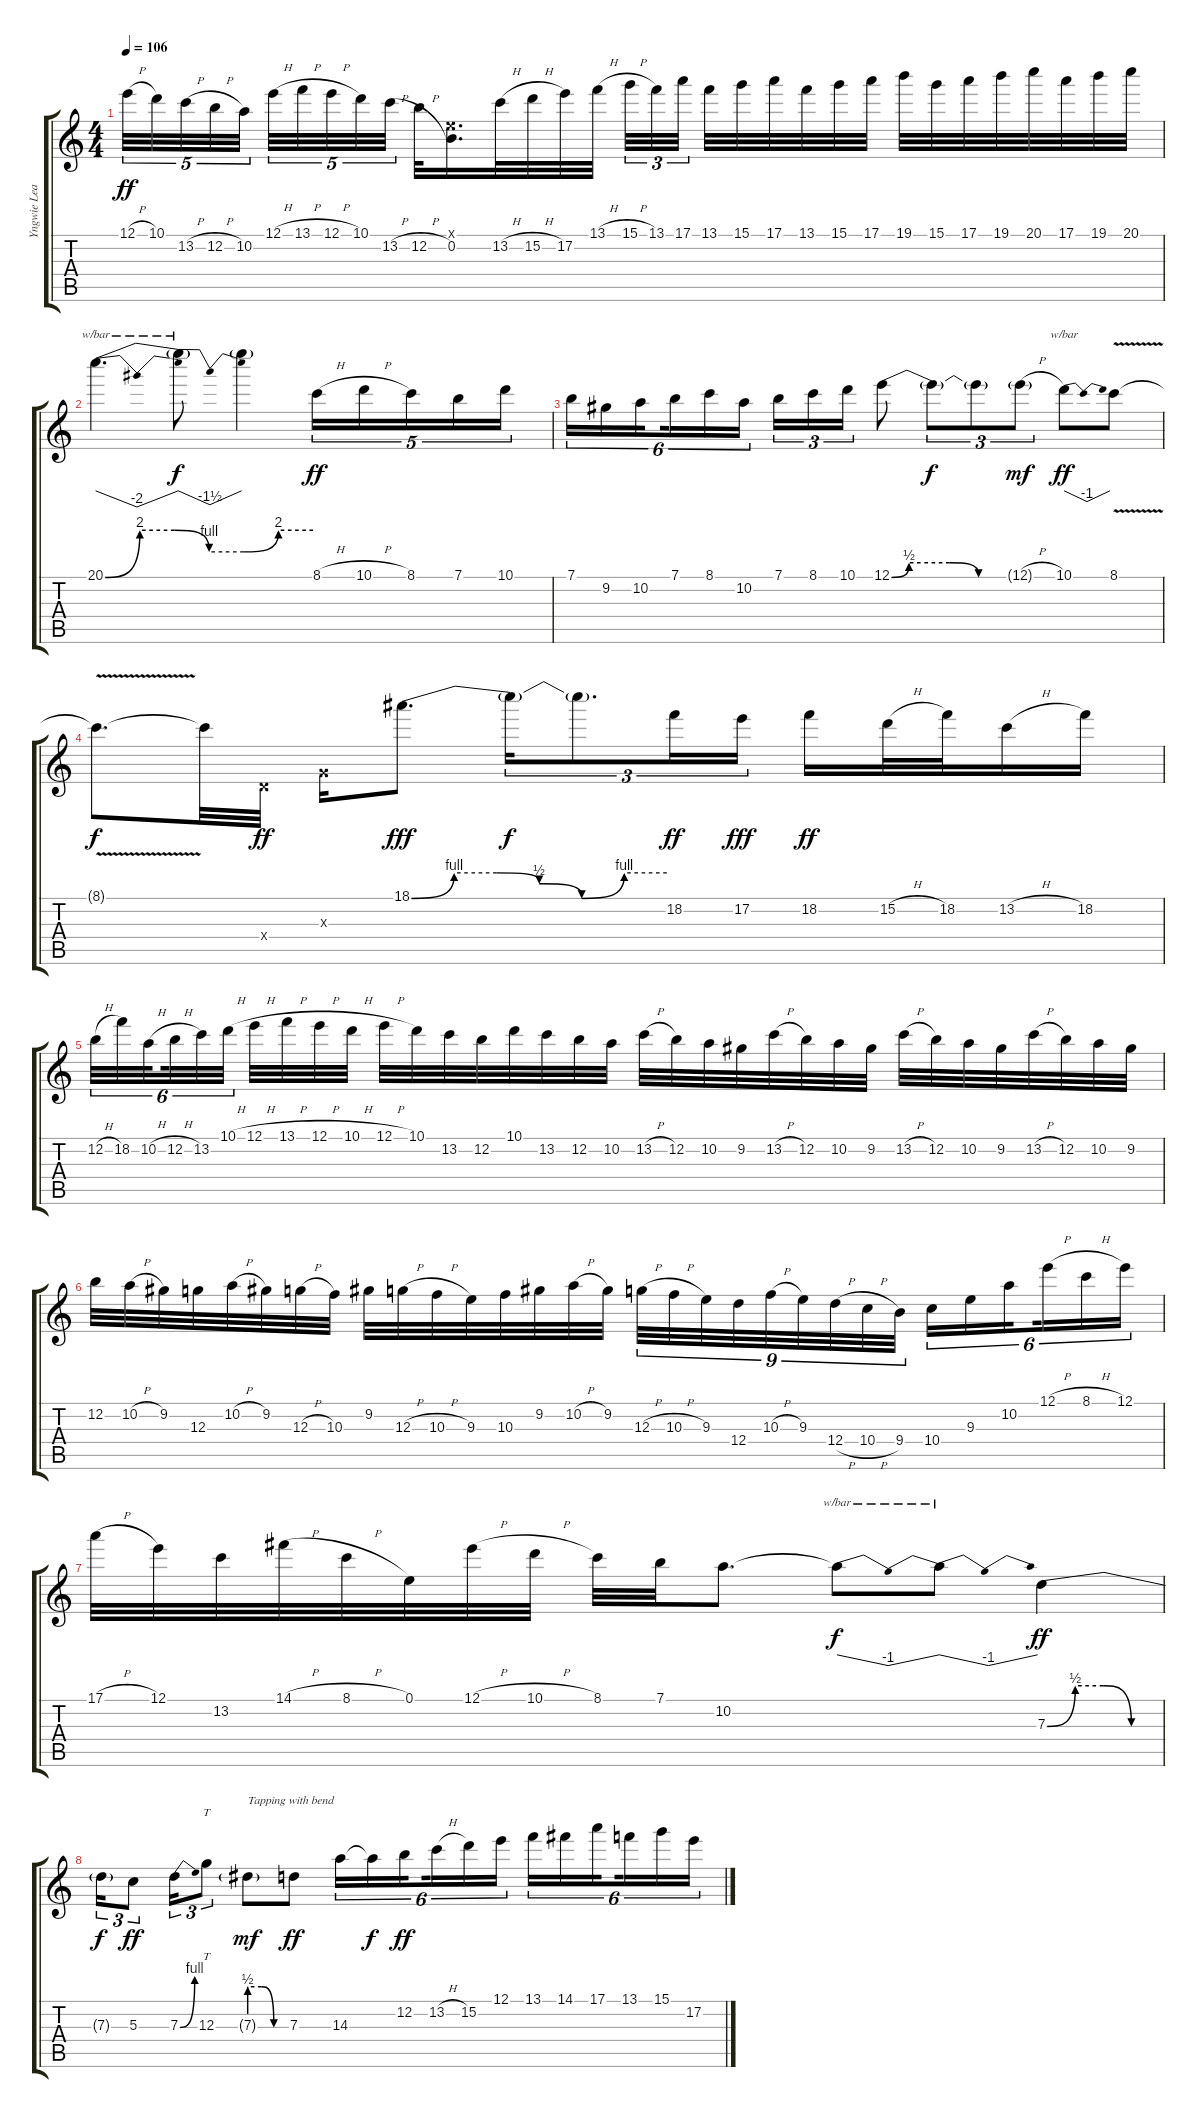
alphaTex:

\track ("Yngwie Lead" "Yngwie Lea") {instrument overdrivenguitar}
\staff {score tabs}
\tuning (E4 B3 G3 D3 A2 E2) {hide}
\ts (4 4)
\tempo 106
\clef g2
\ks c
12.1{h}.32{tu (5 4) dy ff} 10.1.32{tu (5 4)} 13.2{h}.32{tu (5 4)} 12.2{h}.32{tu (5 4)} 10.2.32{tu (5 4) beam splitsecondary} 12.1{h}.32{tu (5 4)} 13.1{h}.32{tu (5 4)} 12.1{h}.32{tu (5 4)} 10.1.32{tu (5 4)} 13.2{h}.32{tu (5 4)} 12.2{h}.32 (0.1{x} 0.2).16{d} 13.2{h}.32 15.2{h}.32 17.2.32 13.1{h}.32 15.1{h}.32{tu (3 2)} 13.1.32{tu (3 2)} 17.1.32{tu (3 2) beam splitsecondary} 13.1.32 15.1.32 17.1.32 13.1.32 15.1.32 17.1.32 19.1.32 15.1.32 17.1.32 19.1.32 20.1.32 17.1.32 19.1.32 20.1.32 |
20.1{be (custom 0 0 10 8 20 8 30 4 40 4 50 8 60 8)}.4{d tbe (dip default 0 0 30 -8 60 0)} 20.1{t}.8{tbe (dip default 0 0 30 -6 60 0) dy f} 20.1{t}.4 8.1{h}.16{tu (5 4) dy ff} 10.1{h}.16{tu (5 4)} 8.1.16{tu (5 4)} 7.1.16{tu (5 4)} 10.1.16{tu (5 4)} |
7.1.16{tu (6 4)} 9.2.16{tu (6 4)} 10.2.16{tu (6 4) beam splitsecondary} 7.1.16{tu (6 4)} 8.1.16{tu (6 4)} 10.2.16{tu (6 4)} 7.1.16{tu (3 2)} 8.1.16{tu (3 2)} 10.1.16{tu (3 2)} 12.1{be (custom 0 0 9 2 15 2 30 2 45 0 60 0)}.8 12.1{t}.8{tu (3 2) dy f} 12.1{t}.8{tu (3 2)} 12.1{h g}.8{tu (3 2) dy mf} 10.1.8{tbe (dip default 0 0 30 -4 60 0) dy ff} 8.1{v}.8 |
8.1{t}.8{d dy f} 8.1{t}.32 0.4{x}.32{dy ff} 0.3{x}.16 18.1{be (custom 0 0 10 4 20 4 30 2 40 0 50 4 60 4)}.8{d dy fff} 18.1{t}.16{tu (3 2) dy f} 18.1{t}.8{d tu (3 2)} 18.2.16{tu (3 2) dy ff} 17.2.16{tu (3 2) dy fff} 18.2.16{dy ff} 15.2{h}.32 18.2.32 13.2{h}.16 18.2.16 |
12.2{h}.32{tu (6 4)} 18.2.32{tu (6 4)} 10.2{h}.32{tu (6 4) beam splitsecondary} 12.2{h}.32{tu (6 4)} 13.2.32{tu (6 4)} 10.1{h}.32{tu (6 4) beam splitsecondary} 12.1{h}.32 13.1{h}.32 12.1{h}.32 10.1{h}.32 12.1{h}.32 10.1.32 13.2.32 12.2.32 10.1.32 13.2.32 12.2.32 10.2.32 13.2{h}.32 12.2.32 10.2.32 9.2.32 13.2{h}.32 12.2.32 10.2.32 9.2.32 13.2{h}.32 12.2.32 10.2.32 9.2.32 13.2{h}.32 12.2.32 10.2.32 9.2.32 |
12.2.32 10.2{h}.32 9.2.32 12.3.32 10.2{h}.32 9.2.32 12.3{h}.32 10.3.32 9.2.32 12.3{h}.32 10.3{h}.32 9.3.32 10.3.32 9.2.32 10.2{h}.32 9.2.32 12.3{h}.32{tu (9 8)} 10.3{h}.32{tu (9 8)} 9.3.32{tu (9 8)} 12.4.32{tu (9 8)} 10.3{h}.32{tu (9 8)} 9.3.32{tu (9 8)} 12.4{h}.32{tu (9 8)} 10.4{h}.32{tu (9 8)} 9.4.32{tu (9 8)} 10.4.16{tu (6 4)} 9.3.16{tu (6 4)} 10.2.16{tu (6 4) beam splitsecondary} 12.1{h}.16{tu (6 4)} 8.1{h}.16{tu (6 4)} 12.1.16{tu (6 4)} |
17.1{h}.32 12.1.32 13.2.32 14.1{h}.32 8.1{h}.32 0.1.32 12.1{h}.32 10.1{h}.32 8.1.32 7.1.32 10.2.8{d} 10.2{t}.8{tbe (dip default 0 0 30 -4 60 0) dy f} 10.2{t}.8{tbe (dip default 0 0 30 -4 60 0)} 7.3{be (custom 0 0 15 2 30 2 45 0 60 0)}.4{dy ff} |
7.3{t}.16{tu (3 2) dy f} 5.3.8{tu (3 2) dy ff} 7.3{be (bend 0 0 60 4)}.16{tu (3 2)} 12.3.8{tt tu (3 2)} 7.3{be (custom 0 2 20 2 40 0 60 0) g}.8{txt "Tapping with bend" dy mf} 7.3.8{dy ff} 14.3.16{tu (6 4)} 14.3{t}.16{tu (6 4) dy f} 12.2.16{tu (6 4) dy ff beam splitsecondary} 13.2{h}.16{tu (6 4)} 15.2.16{tu (6 4)} 12.1.16{tu (6 4)} 13.1.16{tu (6 4)} 14.1.16{tu (6 4)} 17.1.16{tu (6 4) beam splitsecondary} 13.1.16{tu (6 4)} 15.1.16{tu (6 4)} 17.2.16{tu (6 4)}
